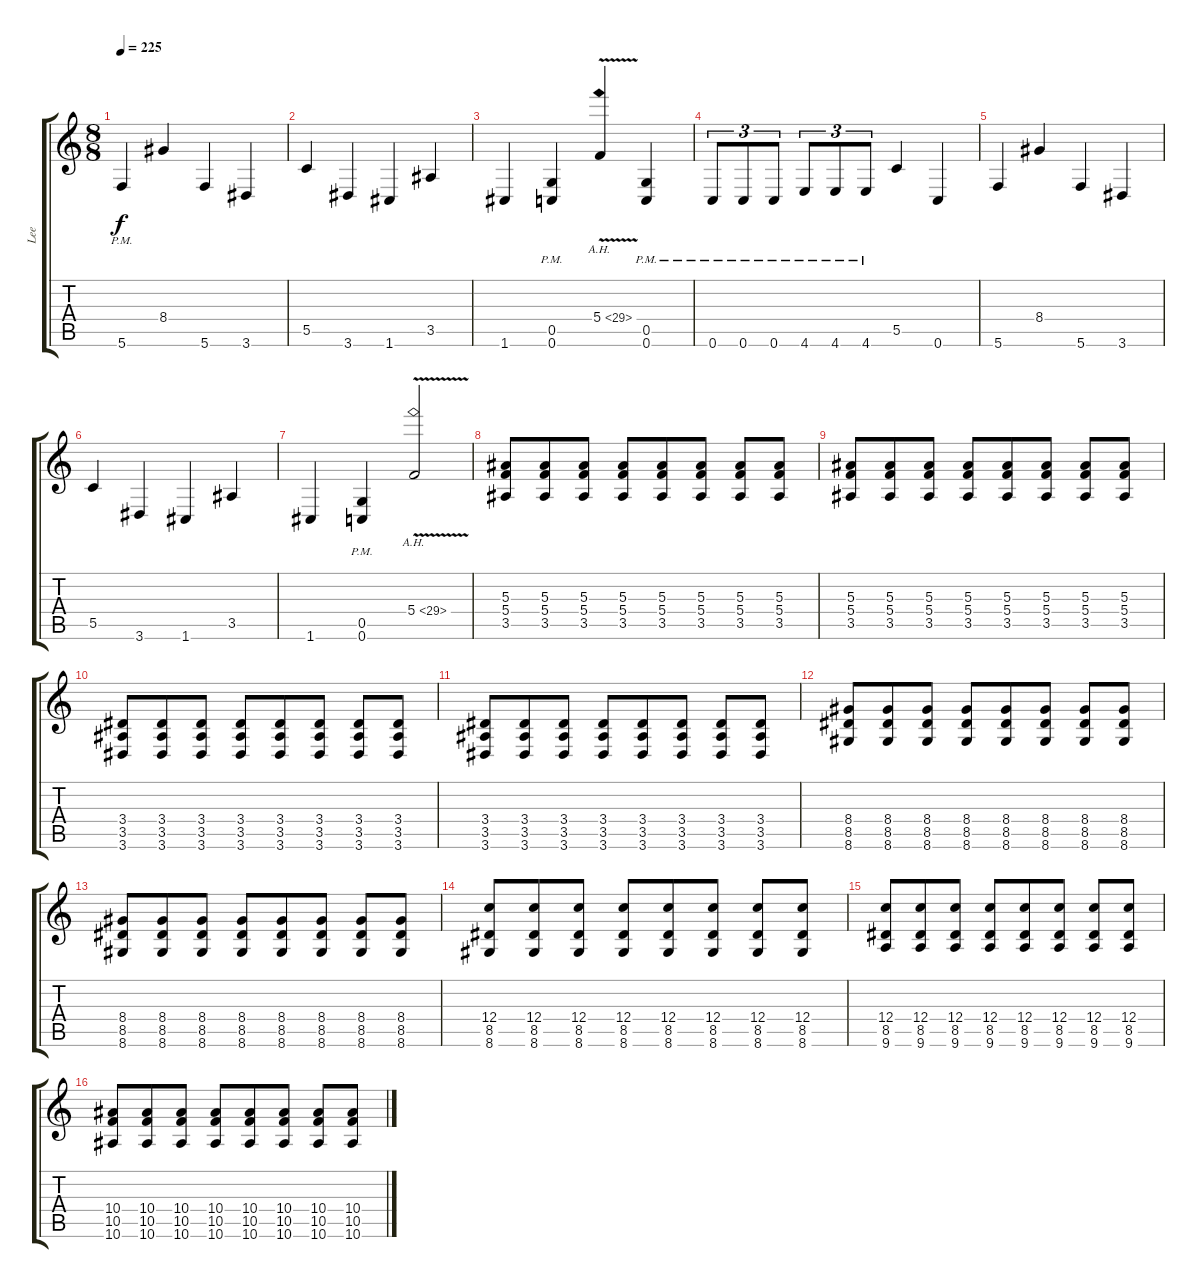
\track ("Lee" "Lee") {instrument distortionguitar}
\staff {score tabs}
\tuning (D4 A3 F3 C3 G2 C2) {hide}
\ts (8 8)
\tempo 225
\clef g2
\ks c
5.6{pm}.4{dy f} 8.4.4 5.6.4 3.6.4 |
5.5.4 3.6.4 1.6.4 3.5.4 |
1.6.4 (0.5{pm} 0.6{pm}).4 5.4{ah 24 v}.4 (0.5{pm} 0.6{pm}).4 |
0.6{pm}.8{tu (3 2)} 0.6{pm}.8{tu (3 2) beam merge} 0.6{pm}.8{tu (3 2)} 4.6{pm}.8{tu (3 2)} 4.6{pm}.8{tu (3 2) beam merge} 4.6{pm}.8{tu (3 2)} 5.5.4 0.6.4 |
5.6.4 8.4.4 5.6.4 3.6.4 |
5.5.4 3.6.4 1.6.4 3.5.4 |
1.6.4 (0.5{pm} 0.6{pm}).4 5.4{ah 24 v}.2 |
(5.3 5.4 3.5).8 (5.3 5.4 3.5).8 (5.3 5.4 3.5).8 (5.3 5.4 3.5).8 (5.3 5.4 3.5).8 (5.3 5.4 3.5).8 (5.3 5.4 3.5).8 (5.3 5.4 3.5).8 |
(5.3 5.4 3.5).8 (5.3 5.4 3.5).8 (5.3 5.4 3.5).8 (5.3 5.4 3.5).8 (5.3 5.4 3.5).8 (5.3 5.4 3.5).8 (5.3 5.4 3.5).8 (5.3 5.4 3.5).8 |
(3.4 3.5 3.6).8 (3.4 3.5 3.6).8 (3.4 3.5 3.6).8 (3.4 3.5 3.6).8 (3.4 3.5 3.6).8 (3.4 3.5 3.6).8 (3.4 3.5 3.6).8 (3.4 3.5 3.6).8 |
(3.4 3.5 3.6).8 (3.4 3.5 3.6).8 (3.4 3.5 3.6).8 (3.4 3.5 3.6).8 (3.4 3.5 3.6).8 (3.4 3.5 3.6).8 (3.4 3.5 3.6).8 (3.4 3.5 3.6).8 |
(8.4 8.5 8.6).8 (8.4 8.5 8.6).8 (8.4 8.5 8.6).8 (8.4 8.5 8.6).8 (8.4 8.5 8.6).8 (8.4 8.5 8.6).8 (8.4 8.5 8.6).8 (8.4 8.5 8.6).8 |
(8.4 8.5 8.6).8 (8.4 8.5 8.6).8 (8.4 8.5 8.6).8 (8.4 8.5 8.6).8 (8.4 8.5 8.6).8 (8.4 8.5 8.6).8 (8.4 8.5 8.6).8 (8.4 8.5 8.6).8 |
(12.4 8.5 8.6).8 (12.4 8.5 8.6).8 (12.4 8.5 8.6).8 (12.4 8.5 8.6).8 (12.4 8.5 8.6).8 (12.4 8.5 8.6).8 (12.4 8.5 8.6).8 (12.4 8.5 8.6).8 |
(12.4 8.5 9.6).8 (12.4 8.5 9.6).8 (12.4 8.5 9.6).8 (12.4 8.5 9.6).8 (12.4 8.5 9.6).8 (12.4 8.5 9.6).8 (12.4 8.5 9.6).8 (12.4 8.5 9.6).8 |
(10.4 10.5 10.6).8 (10.4 10.5 10.6).8 (10.4 10.5 10.6).8 (10.4 10.5 10.6).8 (10.4 10.5 10.6).8 (10.4 10.5 10.6).8 (10.4 10.5 10.6).8 (10.4 10.5 10.6).8
